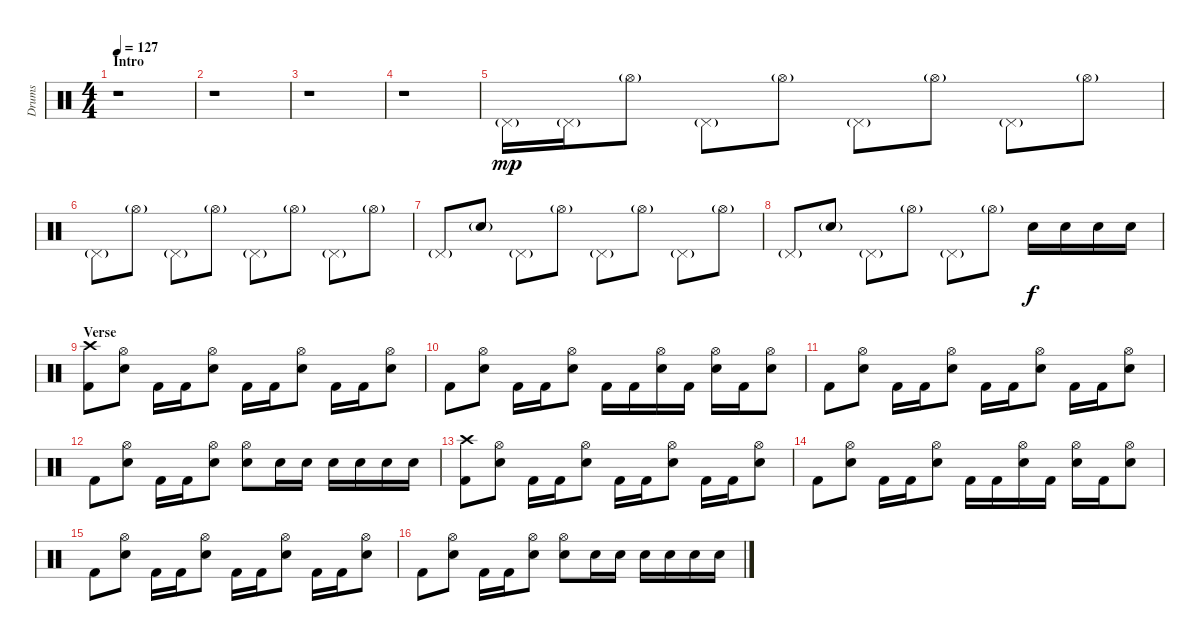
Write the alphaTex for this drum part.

\track ("Drums" "Drums") {instrument percussion}
\staff {score}
\articulation defaults
\ts (4 4)
\section ("" "Intro")
\tempo 127
\clef neutral
\ks c
r.1{dy mp} |
r.1 |
r.1 |
r.1 |
"Pedal Hi-Hat (hit)"{g}.16 "Pedal Hi-Hat (hit)"{g}.16 "Hi-Hat (open)"{g}.8 "Pedal Hi-Hat (hit)"{g}.8 "Hi-Hat (open)"{g}.8 "Pedal Hi-Hat (hit)"{g}.8 "Hi-Hat (open)"{g}.8 "Pedal Hi-Hat (hit)"{g}.8 "Hi-Hat (open)"{g}.8 |
"Pedal Hi-Hat (hit)"{g}.8 "Hi-Hat (open)"{g}.8 "Pedal Hi-Hat (hit)"{g}.8 "Hi-Hat (open)"{g}.8 "Pedal Hi-Hat (hit)"{g}.8 "Hi-Hat (open)"{g}.8 "Pedal Hi-Hat (hit)"{g}.8 "Hi-Hat (open)"{g}.8 |
"Pedal Hi-Hat (hit)"{g}.8 "Electric Snare (hit)"{g}.8 "Pedal Hi-Hat (hit)"{g}.8 "Hi-Hat (open)"{g}.8 "Pedal Hi-Hat (hit)"{g}.8 "Hi-Hat (open)"{g}.8 "Pedal Hi-Hat (hit)"{g}.8 "Hi-Hat (open)"{g}.8 |
"Pedal Hi-Hat (hit)"{g}.8 "Electric Snare (hit)"{g}.8 "Pedal Hi-Hat (hit)"{g}.8 "Hi-Hat (open)"{g}.8 "Pedal Hi-Hat (hit)"{g}.8 "Hi-Hat (open)"{g}.8 "Electric Snare (hit)".16{dy f} "Electric Snare (hit)".16 "Electric Snare (hit)".16 "Electric Snare (hit)".16 |
\section ("" "Verse")
("Crash high (hit)" "Kick (hit) 2").8 ("Hi-Hat (open)" "Electric Snare (hit)").8 "Kick (hit) 2".16 "Kick (hit) 2".16 ("Hi-Hat (open)" "Electric Snare (hit)").8 "Kick (hit) 2".16 "Kick (hit) 2".16 ("Hi-Hat (open)" "Electric Snare (hit)").8 "Kick (hit) 2".16 "Kick (hit) 2".16 ("Hi-Hat (open)" "Electric Snare (hit)").8 |
"Kick (hit) 2".8 ("Hi-Hat (open)" "Electric Snare (hit)").8 "Kick (hit) 2".16 "Kick (hit) 2".16 ("Hi-Hat (open)" "Electric Snare (hit)").8 "Kick (hit) 2".16 "Kick (hit) 2".16 ("Hi-Hat (open)" "Electric Snare (hit)").16 "Kick (hit) 2".16 ("Hi-Hat (open)" "Electric Snare (hit)").16 "Kick (hit) 2".16 ("Hi-Hat (open)" "Electric Snare (hit)").8 |
"Kick (hit) 2".8 ("Hi-Hat (open)" "Electric Snare (hit)").8 "Kick (hit) 2".16 "Kick (hit) 2".16 ("Hi-Hat (open)" "Electric Snare (hit)").8 "Kick (hit) 2".16 "Kick (hit) 2".16 ("Hi-Hat (open)" "Electric Snare (hit)").8 "Kick (hit) 2".16 "Kick (hit) 2".16 ("Hi-Hat (open)" "Electric Snare (hit)").8 |
"Kick (hit) 2".8 ("Hi-Hat (open)" "Electric Snare (hit)").8 "Kick (hit) 2".16 "Kick (hit) 2".16 ("Hi-Hat (open)" "Electric Snare (hit)").8 ("Hi-Hat (open)" "Electric Snare (hit)").8 "Electric Snare (hit)".16 "Electric Snare (hit)".16 "Electric Snare (hit)".16 "Electric Snare (hit)".16 "Electric Snare (hit)".16 "Electric Snare (hit)".16 |
("Crash high (hit)" "Kick (hit) 2").8 ("Hi-Hat (open)" "Electric Snare (hit)").8 "Kick (hit) 2".16 "Kick (hit) 2".16 ("Hi-Hat (open)" "Electric Snare (hit)").8 "Kick (hit) 2".16 "Kick (hit) 2".16 ("Hi-Hat (open)" "Electric Snare (hit)").8 "Kick (hit) 2".16 "Kick (hit) 2".16 ("Hi-Hat (open)" "Electric Snare (hit)").8 |
"Kick (hit) 2".8 ("Hi-Hat (open)" "Electric Snare (hit)").8 "Kick (hit) 2".16 "Kick (hit) 2".16 ("Hi-Hat (open)" "Electric Snare (hit)").8 "Kick (hit) 2".16 "Kick (hit) 2".16 ("Hi-Hat (open)" "Electric Snare (hit)").16 "Kick (hit) 2".16 ("Hi-Hat (open)" "Electric Snare (hit)").16 "Kick (hit) 2".16 ("Hi-Hat (open)" "Electric Snare (hit)").8 |
"Kick (hit) 2".8 ("Hi-Hat (open)" "Electric Snare (hit)").8 "Kick (hit) 2".16 "Kick (hit) 2".16 ("Hi-Hat (open)" "Electric Snare (hit)").8 "Kick (hit) 2".16 "Kick (hit) 2".16 ("Hi-Hat (open)" "Electric Snare (hit)").8 "Kick (hit) 2".16 "Kick (hit) 2".16 ("Hi-Hat (open)" "Electric Snare (hit)").8 |
"Kick (hit) 2".8 ("Hi-Hat (open)" "Electric Snare (hit)").8 "Kick (hit) 2".16 "Kick (hit) 2".16 ("Hi-Hat (open)" "Electric Snare (hit)").8 ("Hi-Hat (open)" "Electric Snare (hit)").8 "Electric Snare (hit)".16 "Electric Snare (hit)".16 "Electric Snare (hit)".16 "Electric Snare (hit)".16 "Electric Snare (hit)".16 "Electric Snare (hit)".16
